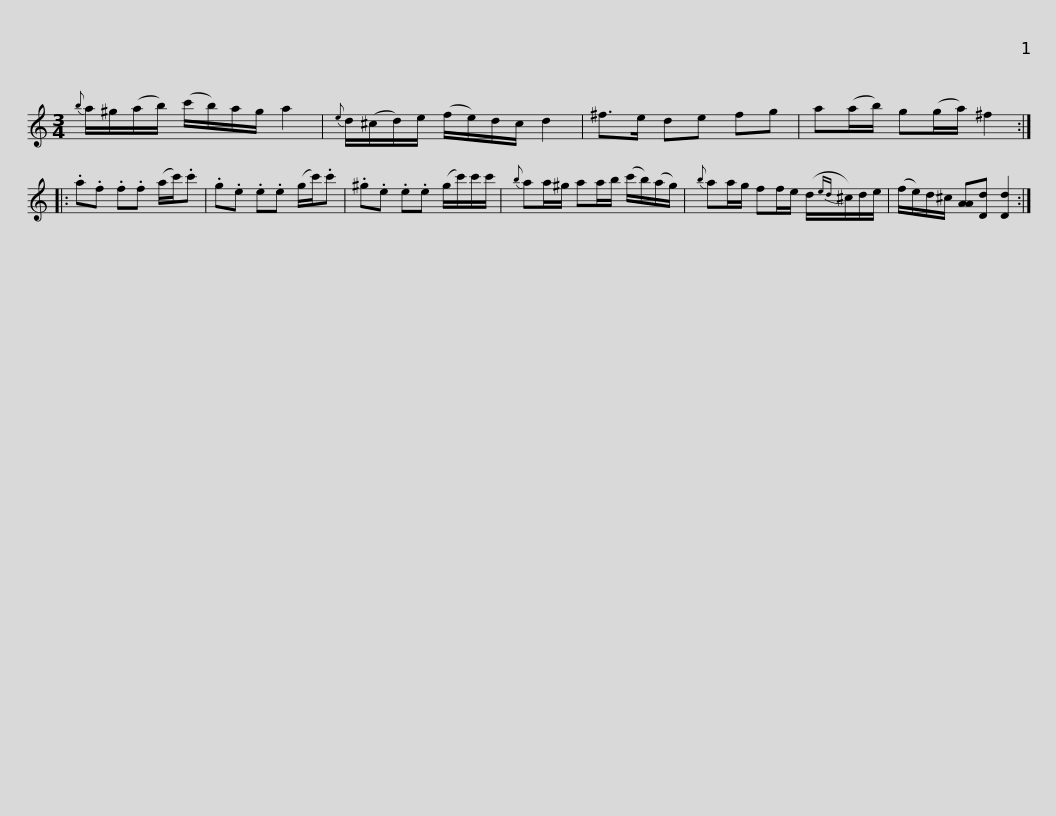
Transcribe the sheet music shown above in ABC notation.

X:1
L:1/8
M:3/4
I:linebreak $
K:C
V:1 treble
V:1
{b} a/^g/(a/b/) (c'/b/)a/g/ a2 |{e} d/(^c/d/)e/ (f/e/)d/c/ d2 | ^f>e de fg | a(a/b/) g(g/a/) ^f2 :: .a.f .f.f (a/c'/).c' |$ %5
 .g.e .e.e (g/c'/).c' | .^g.e .e.e (g/c'/)c'/c'/ |{b} aa/^g/ aa/b/ (c'/b/)(a/g/) |{b} aa/g/ ff/e/ (d/{ed}^c/)d/e/ |$ (f/e/)d/^c/ [AA][Dd] [Dd]2 :| %10
